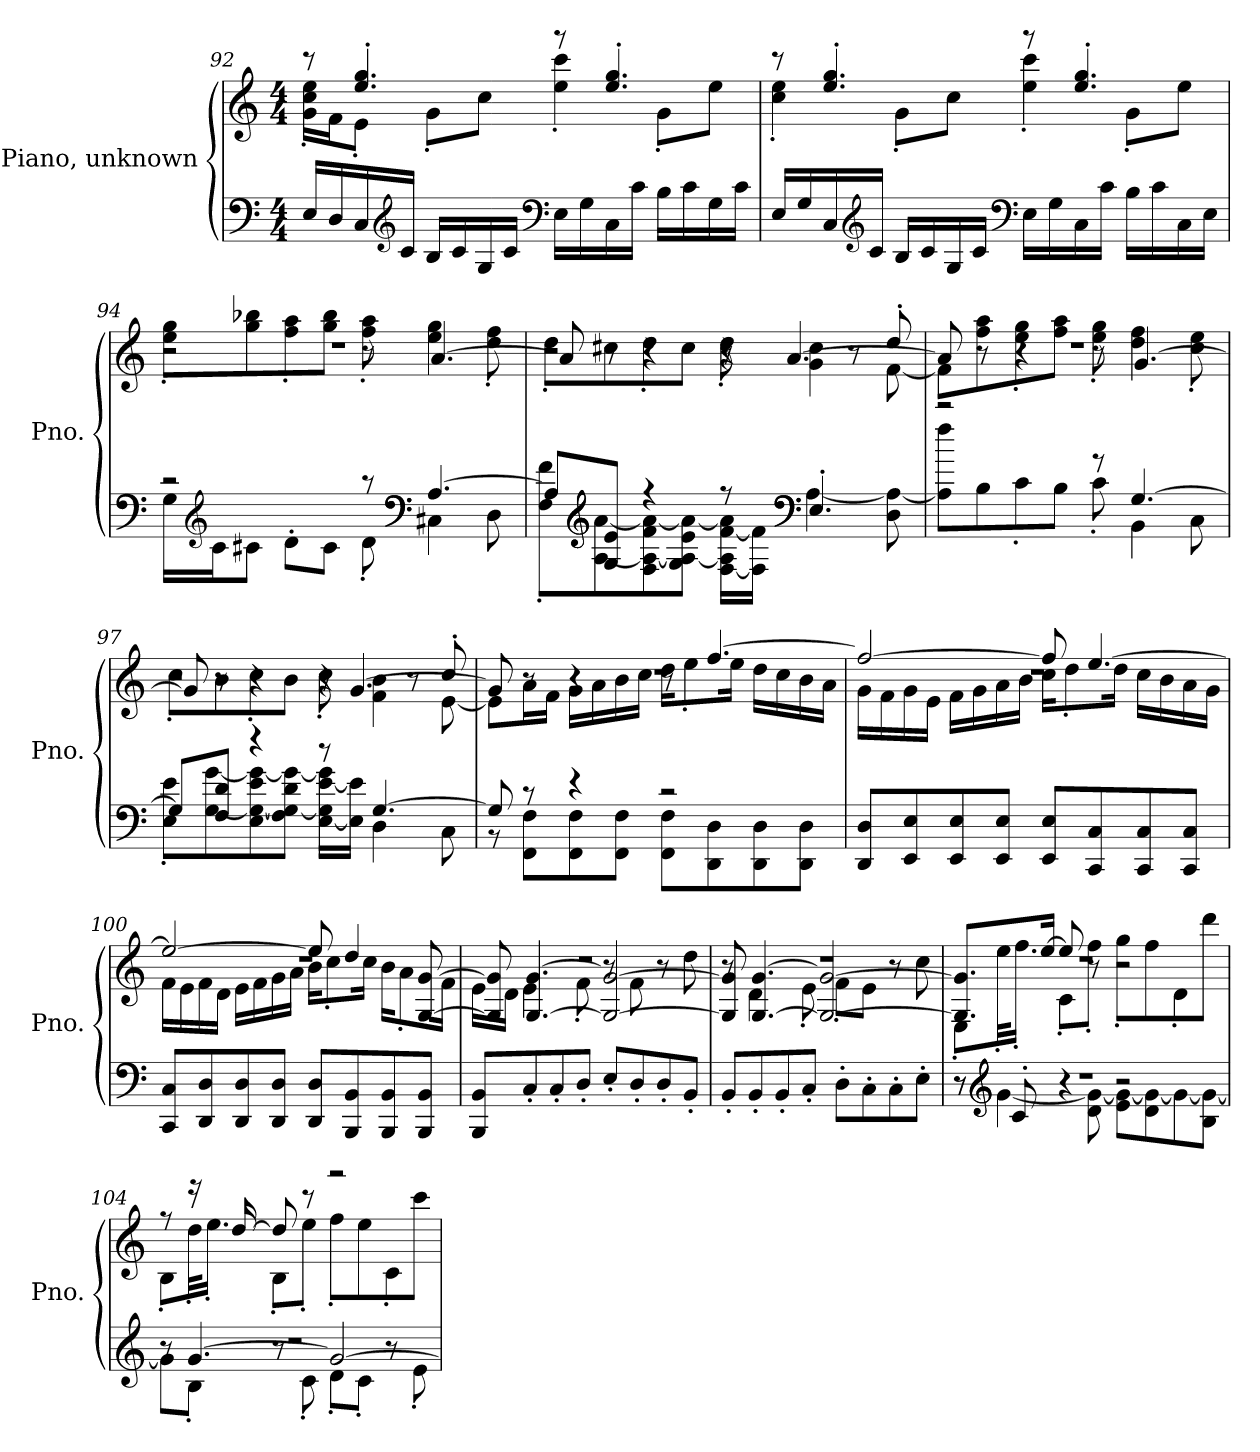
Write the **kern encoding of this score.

**kern	**kern
*part1	*part1
*staff2	*staff1
*I"Piano, unknown	*
*I'Pno.	*
!!LO:LB:g=z
*clefF4	*clefG2
*k[]	*k[]
*M4/4	*M4/4
=92	=92
*	*^
16E/LL	8r	16g\' 16cc\' 16ee\'LL
16D/	.	16f\J
16C/	4.ee/' 4.gg/'	8e'\J
*clefG2	*	*
16c/JJ	.	.
16B/LL	.	8g'\L
16c/	.	.
16G/	.	8cc\J
16c/JJ	.	.
*clefF4	*	*
16E\LL	8r	4ee\' 4ccc\'
16G\	.	.
16C\	4.ee/' 4.gg/'	.
16c\JJ	.	.
16B\LL	.	8g'\L
16c\	.	.
16G\	.	8ee\J
16c\JJ	.	.
=93	=93	=93
16E/LL	8r	4cc\' 4ee\'
16G/	.	.
16C/	4.ee/' 4.gg/'	.
*clefG2	*	*
16c/JJ	.	.
16B/LL	.	8g'\L
16c/	.	.
16G/	.	8cc\J
16c/JJ	.	.
*clefF4	*	*
16E\LL	8r	4ee\' 4ccc\'
16G\	.	.
16C\	4.ee/' 4.gg/'	.
16c\JJ	.	.
16B\LL	.	8g'\L
16c\	.	.
16C\	.	8ee\J
16E\JJ	.	.
!!LO:LB:g=z
=94	=94	=94
*^	*	*^
2r	16G\LL	1r	8ee\' 8gg\'L	2r
*clefG2	*	*	*	*
.	16c\J	.	.	.
.	8c#X\J	.	8gg\ 8bb-X\	.
.	8d'\L	.	8ff\' 8aa\'	.
.	8c#\J	.	8gg\ 8bb-\J	.
8r	8d'\	.	8ff\' 8aa\'	8r
*clefF4	*	*	*	*
[4.A/	4C#X\	.	4ee\ 4gg\	[4.a/
.	8D\	.	8dd\' 8ff\'	.
=95	=95	=95	=95	=95
8A/L]	8F\' 8f\'L	2r	8dd'\L	8a/]
*clefG2	*	*	*	*
8G/ 8e/J	[8A\ [8a\	.	8cc#X\	8r
4r	8F\ 8A\_ 8f\ 8a\_	.	8dd'\	4r
.	8G\ 8A\_ 8e\ 8a\_J	.	8cc#\J	.
8r	[16F\ 16A\] [16f\ 16a\]LL	4r	8dd'\	8r
.	16F\] 16f\]JJ	.	.	.
*clefF4	*	*	*	*
4.E'/	[4A\	.	4g\ 4cc#\	[4.a/
.	.	8r	.	.
.	8D\ 8A\_	8dd'/	[8f\	.
=96	=96	=96	=96	=96
2r	8A\] 8ff\L	1r	8f\L]	8a/]
.	8B\	.	8ff\ 8aa\	8r
.	8c'\	.	8ee\' 8gg\'	4r
.	8B\J	.	8ff\ 8aa\J	.
8r	8c'\	.	8ee\' 8gg\'	8r
[4.G/	4BB\	.	4dd\ 4ff\	[4.g/
.	8C\	.	8cc\' 8ee\'	.
!!LO:LB:g=z	!!	!!
=97	=97	=97	=97	=97
8G/L]	8E\' 8e\'L	2r	8cc'\L	8g/]
8F/ 8d/J	[8G\ [8g\	.	8b\	8r
4r	8E\ 8G\_ 8e\ 8g\_	.	8cc'\	4r
.	8F\ 8G\_ 8d\ 8g\_J	.	8b\J	.
8r	[16E\ 16G\] [16e\ 16g\]LL	4r	8cc'\	8r
.	16E\] 16e\]JJ	.	.	.
[4.G/	4D\	.	4f\ 4b\	[4.g/
.	.	8r	.	.
.	8C\	8cc'/	[8e\	.
=98	=98	=98	=98	=98
8G/]	8r	1r	8e\L]	8g/]
8r	8FF\ 8F\L	.	16a\L	8r
.	.	.	16f\JJ	.
4r	8FF\ 8F\	.	16g\LL	4r
.	.	.	16a\	.
.	8FF\ 8F\J	.	16b\	.
.	.	.	16cc\JJ	.
2r	8FF\ 8F\L	.	16dd\KL	8r
.	.	.	8ee'\	.
.	8DD\ 8D\	.	.	[4.ff/
.	.	.	16ee\Jk	.
.	8DD\ 8D\	.	16dd\LL	.
.	.	.	16cc\	.
.	8DD\ 8D\J	.	16b\	.
.	.	.	16a\JJ	.
*v	*v	*	*	*
!!LO:PB:g=z	!!	!!
=99	=99	=99	=99
8DD/ 8D/L	1r	16g\LL	2ff/_
.	.	16f\	.
8EE/ 8E/	.	16g\	.
.	.	16e\JJ	.
8EE/ 8E/	.	16f\LL	.
.	.	16g\	.
8EE/ 8E/J	.	16a\	.
.	.	16b\JJ	.
8EE/ 8E/L	.	16cc\KL	8ff/]
.	.	8dd'\	.
8CC/ 8C/	.	.	[4.ee/
.	.	16dd\Jk	.
8CC/ 8C/	.	16cc\LL	.
.	.	16b\	.
8CC/ 8C/J	.	16a\	.
.	.	16g\JJ	.
=100	=100	=100	=100
8CC/ 8C/L	1r	16f\LL	2ee/_
.	.	16e\	.
8DD/ 8D/	.	16f\	.
.	.	16d\JJ	.
8DD/ 8D/	.	16e\LL	.
.	.	16f\	.
8DD/ 8D/J	.	16g\	.
.	.	16a\JJ	.
8DD/ 8D/L	.	16b\KL	8ee/]
.	.	8cc'\	.
8BBB/ 8BB/	.	.	4dd/
.	.	16cc\Jk	.
8BBB/ 8BB/	.	16b\KL	.
.	.	8a'\	.
8BBB/ 8BB/J	.	.	[8G/ [8g/
.	.	16f\Jk	.
=101	=101	=101	=101
8BBB/ 8BB/L	1r	16e\LL	8G/] 8g/]
.	.	16d\JJ	.
8C'/	.	4e\	[4.G/ [4.g/
8C'/	.	.	.
8D'/J	.	8f'\	.
8E'/L	.	8r	2G/_ 2g/_
8D'/	.	8f\	.
8D'/	.	8r	.
8BB'/J	.	8dd\	.
!!LO:LB:g=z	!!	!!
=102	=102	=102	=102
8BB'/L	1r	8r	8G/] 8g/]
8BB'/	.	4d\	[4.G/ [4.g/
8BB'/	.	.	.
8C'/J	.	8e'\	.
8D'\L	.	8f'\L	2G/_ 2g/_
8C'\	.	8e\J	.
8C'\	.	8r	.
8E'\J	.	8cc\	.
=103	=103	=103	=103
*^	*	*	*
*	*^	*	*	*
1r	8r	8r	1r	8E'\L	8.G/] 8.g/]L
*clefG2	*	*	*	*	*
.	[4g\	8c'/	.	32ee'\KL	.
.	.	.	.	16.ff'\JJ	.
.	.	.	.	.	[16ee/Jk
.	.	4r	.	8c'\L	8ee/]
.	8d\ 8g\_	.	.	8ff'\J	8r
.	8e\ 8g\_L	2r	.	8gg'\L	2r
.	8d\ 8g\_	.	.	8ff\	.
.	8g\_	.	.	8d'\	.
.	8B\ 8g\_J	.	.	8ddd\J	.
*	*	*	*	*v	*v
=104	=104	=104	=104	=104
1r	8g\L]	8r	8r	8B'\L
.	8B'\J	[4.g/	16r	32dd'\KL
.	.	.	.	16.ee'\JJ
.	.	.	[16dd/	.
.	8r	.	8dd/]	8B'\L
.	8c'\	.	8r	8ee'\J
.	8d'\L	2g/_	2r	8ff'\L
.	8c'\J	.	.	8ee\
.	8r	.	.	8c'\
.	8e'\	.	.	8ccc\J
*v	*v	*v	*	*
*	*v	*v
=	=
*-	*-
